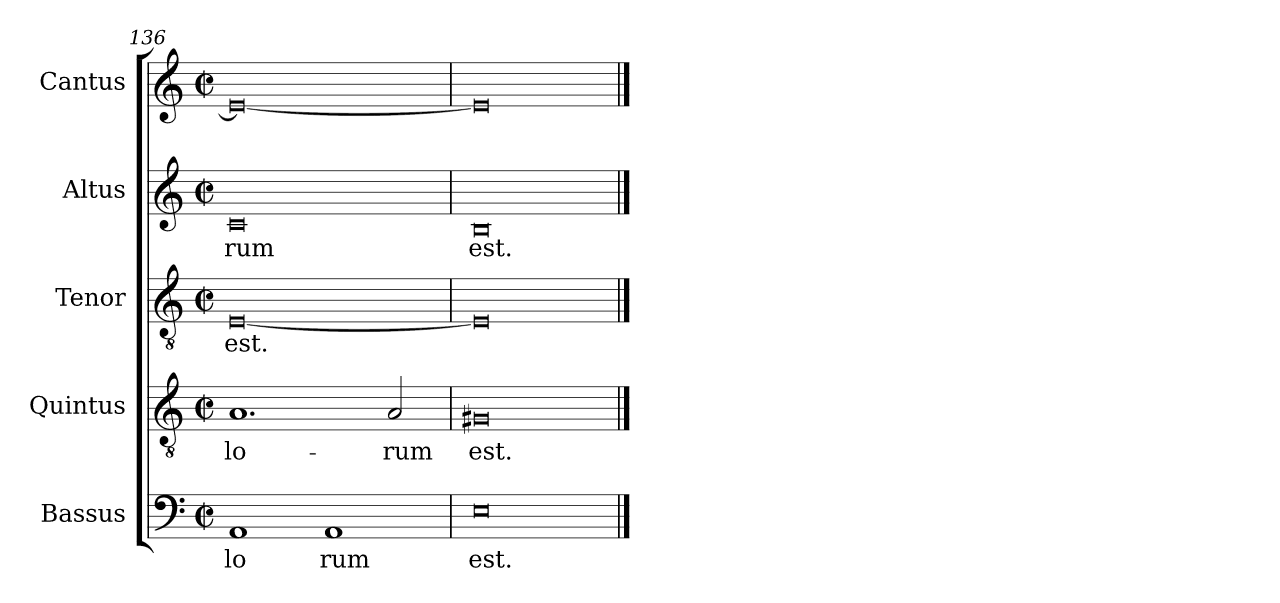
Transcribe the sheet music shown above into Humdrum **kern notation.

**kern	**text	**kern	**text	**kern	**text	**kern	**text	**kern	**text
*part5	*part5	*part4	*part4	*part3	*part3	*part2	*part2	*part1	*part1
*staff5	*staff5	*staff4	*staff4	*staff3	*staff3	*staff2	*staff2	*staff1	*staff1
*I"Bassus	*	*I"Quintus	*	*I"Tenor	*	*I"Altus	*	*I"Cantus	*
*clefF4	*	*clefGv2	*	*clefGv2	*	*clefG2	*	*clefG2	*
*k[]	*	*k[]	*	*k[]	*	*k[]	*	*k[]	*
*C:	*	*C:	*	*C:	*	*C:	*	*C:	*
*M2/2	*	*M2/2	*	*M2/2	*	*M2/2	*	*M2/2	*
*met(c|)	*	*met(c|)	*	*met(c|)	*	*met(c|)	*	*met(c|)	*
=136	=136	=136	=136	=136	=136	=136	=136	=136	=136
!	!LO:LY:b:cj	!	!LO:LY:b:cj	!	!LO:LY:b:cj	!	!LO:LY:b:cj	!	!LO:LY:b:cj
1AA	lo	1.A	-lo-	[<0E	est.	0c	rum	0e_<	.
!	!LO:LY:b:cj	!	!	!	!	!	!	!	!
1AA	rum	.	.	.	.	.	.	.	.
!	!	!	!LO:LY:b:cj	!	!	!	!	!	!
.	.	2A/	-rum	.	.	.	.	.	.
=137	=137	=137	=137	=137	=137	=137	=137	=137	=137
!	!LO:LY:b:cj	!	!LO:LY:b:cj	!	!LO:LY:b:cj	!	!LO:LY:b:cj	!	!LO:LY:b:cj
0E	est.	0G#X	est.	0E]	.	0B	est.	0e]	.
==	==	==	==	==	==	==	==	==	==
*-	*-	*-	*-	*-	*-	*-	*-	*-	*-
